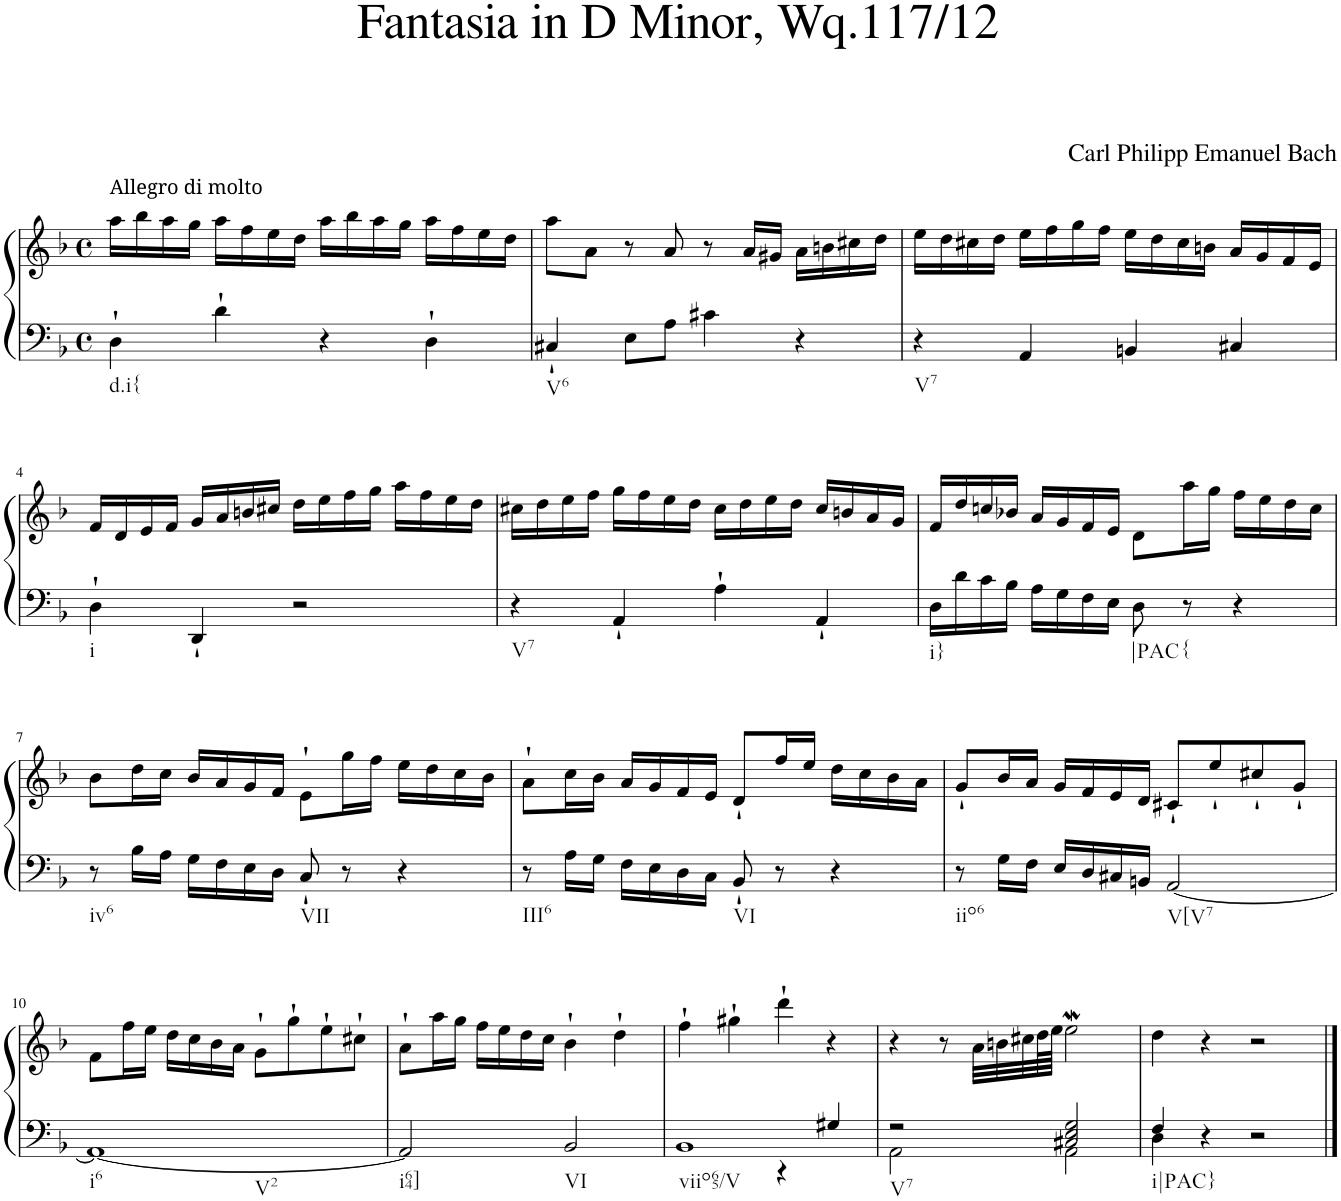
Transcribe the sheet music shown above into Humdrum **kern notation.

**kern	**kern
*part1	*part1
*staff2	*staff1
*I"Harpsichord	*
*I'Hch.	*
*clefF4	*clefG2
*k[b-]	*k[b-]
*M4/4	*M4/4
*met(c)	*met(c)
=1	=1
!	!LO:TX:a:t=Allegro di molto
!LO:TX:b:t=d.i{	!
4D`\	16aa\LL
.	16bb-\
.	16aa\
.	16gg\JJ
4d`\	16aa\LL
.	16ff\
.	16ee\
.	16dd\JJ
4r	16aa\LL
.	16bb-\
.	16aa\
.	16gg\JJ
4D`\	16aa\LL
.	16ff\
.	16ee\
.	16dd\JJ
=2	=2
!LO:TX:b:t=V6	!
4C#X`/	8aa\L
.	8a\J
8E\L	8r
8A\J	8a/
4c#X\	8r
.	16a/LL
.	16g#X/JJ
4r	16a\LL
.	16bn\
.	16cc#X\
.	16dd\JJ
=3	=3
!LO:TX:b:t=V7	!
4r	16ee\LL
.	16dd\
.	16cc#X\
.	16dd\JJ
4AA/	16ee\LL
.	16ff\
.	16gg\
.	16ff\JJ
4BBn/	16ee\LL
.	16dd\
.	16cc#\
.	16bn\JJ
4C#X/	16a/LL
.	16g/
.	16f/
.	16e/JJ
!!LO:LB:g=z
=4	=4
!LO:TX:b:t=i	!
4D`\	16f/LL
.	16d/
.	16e/
.	16f/JJ
4DD`/	16g/LL
.	16a/
.	16bn/
.	16cc#X/JJ
2r	16dd\LL
.	16ee\
.	16ff\
.	16gg\JJ
.	16aa\LL
.	16ff\
.	16ee\
.	16dd\JJ
=5	=5
!LO:TX:b:t=V7	!
4r	16cc#X\LL
.	16dd\
.	16ee\
.	16ff\JJ
4AA`/	16gg\LL
.	16ff\
.	16ee\
.	16dd\JJ
4A`\	16cc#\LL
.	16dd\
.	16ee\
.	16dd\JJ
4AA`/	16cc#/LL
.	16bn/
.	16a/
.	16g/JJ
=6	=6
!LO:TX:b:t=i}	!
16D\LL	16f/LL
16d\	16dd/
16c\	16ccn/
16B-\JJ	16b-X/JJ
16A\LL	16a/LL
16G\	16g/
16F\	16f/
16E\JJ	16e/JJ
!LO:TX:b:t=|PAC	!
8D\	8d\L
!LO:TX:b:t={	!
8r	16aa\L
.	16gg\JJ
4r	16ff\LL
.	16ee\
.	16dd\
.	16cc\JJ
!!LO:LB:g=z
=7	=7
!LO:TX:b:t=iv6	!
8r	8b-\L
16B-\LL	16dd\L
16A\JJ	16cc\JJ
16G\LL	16b-/LL
16F\	16a/
16E\	16g/
16D\JJ	16f/JJ
!LO:TX:b:t=VII	!
8C`/	8e`\L
8r	16gg\L
.	16ff\JJ
4r	16ee\LL
.	16dd\
.	16cc\
.	16b-\JJ
=8	=8
!LO:TX:b:t=III6	!
8r	8a`\L
16A\LL	16cc\L
16G\JJ	16b-\JJ
16F\LL	16a/LL
16E\	16g/
16D\	16f/
16C\JJ	16e/JJ
!LO:TX:b:t=VI	!
8BB-`/	8d`/L
8r	16ff/L
.	16ee/JJ
4r	16dd\LL
.	16cc\
.	16b-\
.	16a\JJ
=9	=9
!LO:TX:b:t=iio6	!
8r	8g`/L
16G\LL	16b-/L
16F\JJ	16a/JJ
16E/LL	16g/LL
16D/	16f/
16C#X/	16e/
16BBn/JJ	16d/JJ
!LO:TX:b:t=V[V7	!
[2AA/	8c#X`/L
.	8ee`/
.	8cc#X`/
.	8g`/J
!!LO:LB:g=z
=10	=10
!LO:TX:b:t=i6	!
!LO:TX:b:t=V2	!
1AA_	8f\L
.	16ff\L
.	16ee\JJ
.	16dd\LL
.	16cc\
.	16b-\
.	16a\JJ
.	8g`\L
.	8gg`\
.	8ee`\
.	8cc#X`\J
=11	=11
!LO:TX:b:t=i64]	!
2AA/]	8a`\L
.	16aa\L
.	16gg\JJ
.	16ff\LL
.	16ee\
.	16dd\
.	16cc\JJ
!LO:TX:b:t=VI	!
2BB-/	4b-`\
.	4dd`\
=12	=12
*^	*
!LO:TX:b:t=viio65/V	!	!
1BB-	2ryy	4ff`\
.	.	4gg#X`\
.	4r	4ddd`\
.	4G#X/	4r
=13	=13	=13
!LO:TX:b:t=V7	!	!
2r	2AA\	4r
.	.	8r
.	.	32a\LLL
.	.	32bn\
.	.	32cc#X\
.	.	64dd\L
.	.	64ee\JJJJ
2C#X/ 2E/ 2G/	2AA\	2eeW\
=14	=14	=14
!LO:TX:b:t=i|PAC}	!	!
4F/	4D\	4dd\
4r	2.ryy	4r
2r	.	2r
*v	*v	*
==	==
*-	*-
